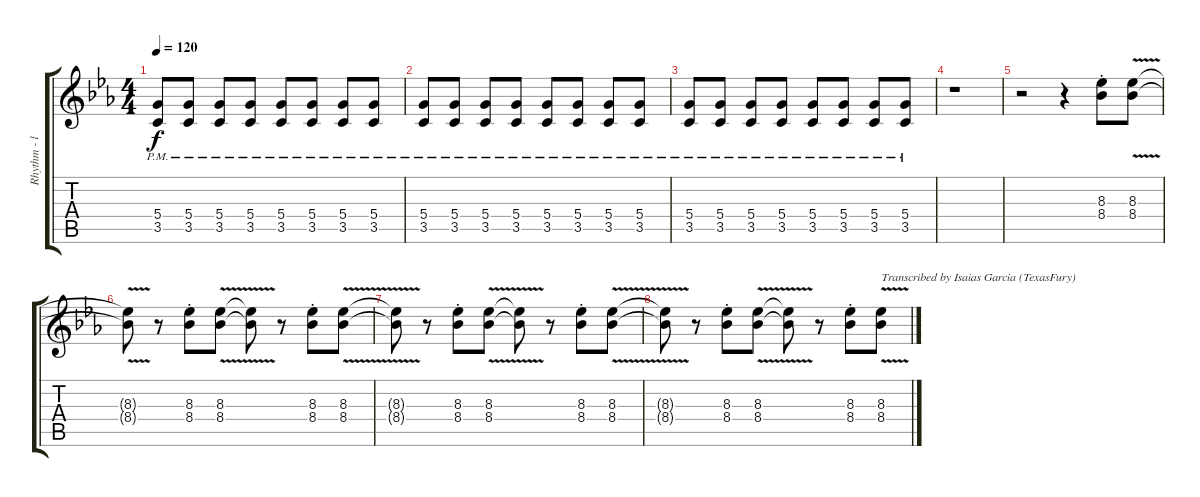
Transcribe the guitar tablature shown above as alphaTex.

\track ("Rhythm - left" "Rhythm - l") {instrument overdrivenguitar}
\staff {score tabs}
\tuning (E4 B3 G3 D3 A2 E2) {hide}
\ts (4 4)
\tempo 120
\clef g2
\ks cminor
(5.4{pm} 3.5{pm}).8{dy f} (5.4{pm} 3.5{pm}).8 (5.4{pm} 3.5{pm}).8 (5.4{pm} 3.5{pm}).8 (5.4{pm} 3.5{pm}).8 (5.4{pm} 3.5{pm}).8 (5.4{pm} 3.5{pm}).8 (5.4{pm} 3.5{pm}).8 |
(5.4{pm} 3.5{pm}).8 (5.4{pm} 3.5{pm}).8 (5.4{pm} 3.5{pm}).8 (5.4{pm} 3.5{pm}).8 (5.4{pm} 3.5{pm}).8 (5.4{pm} 3.5{pm}).8 (5.4{pm} 3.5{pm}).8 (5.4{pm} 3.5{pm}).8 |
(5.4{pm} 3.5{pm}).8 (5.4{pm} 3.5{pm}).8 (5.4{pm} 3.5{pm}).8 (5.4{pm} 3.5{pm}).8 (5.4{pm} 3.5{pm}).8 (5.4{pm} 3.5{pm}).8 (5.4{pm} 3.5{pm}).8 (5.4{pm} 3.5{pm}).8 |
r.1 |
r.2 r.4{volume 3} (8.3{st} 8.4{st}).8 (8.3{v} 8.4{v}).8 |
(8.3{v t} 8.4{v t}).8 r.8 (8.3{st} 8.4{st}).8 (8.3{v} 8.4{v}).8 (8.3{v t} 8.4{v t}).8 r.8 (8.3{st} 8.4{st}).8 (8.3{v} 8.4{v}).8 |
(8.3{v t} 8.4{v t}).8 r.8 (8.3{st} 8.4{st}).8 (8.3{v} 8.4{v}).8 (8.3{v t} 8.4{v t}).8 r.8 (8.3{st} 8.4{st}).8 (8.3{v} 8.4{v}).8 |
(8.3{v t} 8.4{v t}).8 r.8 (8.3{st} 8.4{st}).8 (8.3{v} 8.4{v}).8 (8.3{v t} 8.4{v t}).8 r.8 (8.3{st} 8.4{st}).8 (8.3{v} 8.4{v}).8{txt "Transcribed by Isaias Garcia (TexasFury)"}
